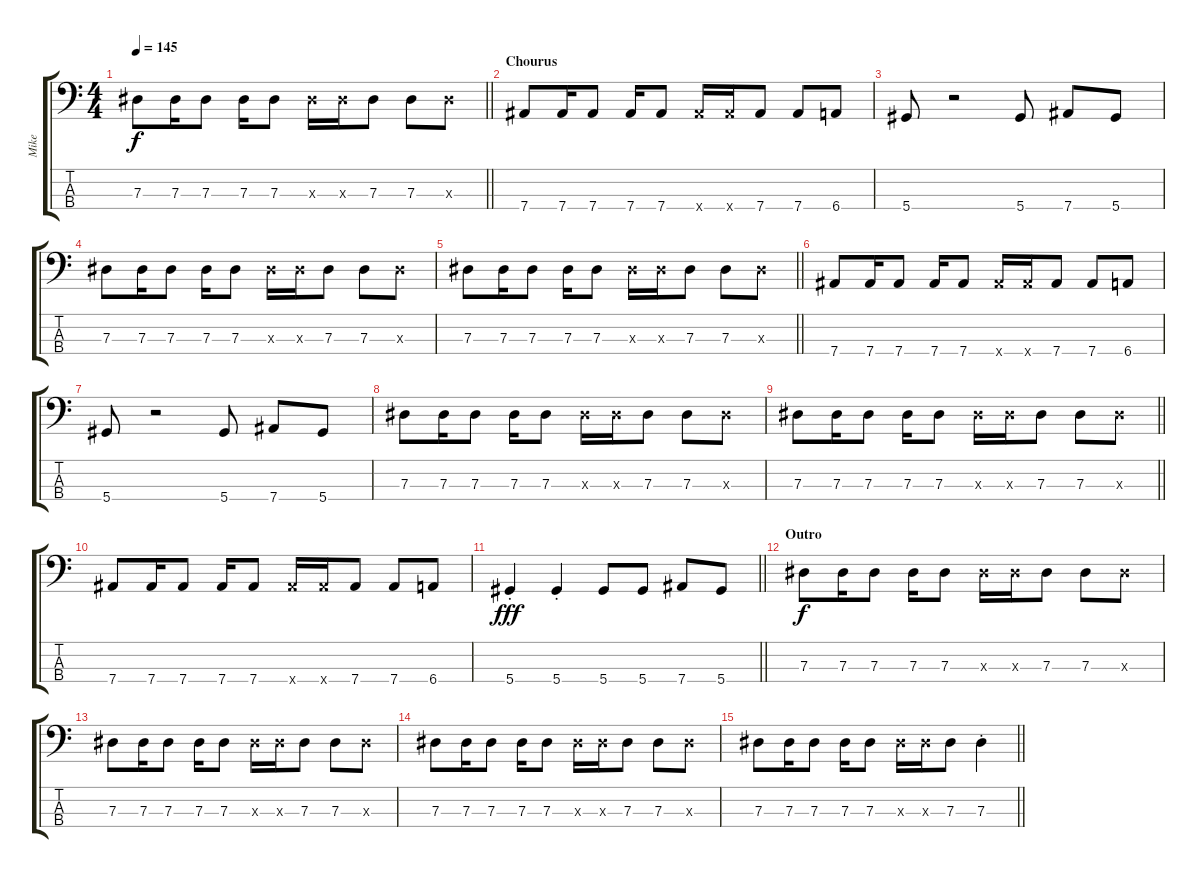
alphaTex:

\track ("Mike" "Mike") {instrument electricbasspick}
\staff {score tabs}
\tuning (Gb2 Db2 Ab1 Eb1) {hide}
\ts (4 4)
\tempo 145
\clef f4
\barLineRight lightlight
\ks c
7.3.8{dy f} 7.3.16 7.3.8 7.3.16 7.3.8 7.3{x}.16 7.3{x}.16 7.3.8 7.3.8 7.3{x}.8 |
\section ("" "Chourus")
7.4.8 7.4.16 7.4.8 7.4.16 7.4.8 7.4{x}.16 7.4{x}.16 7.4.8 7.4.8 6.4.8 |
5.4.8 r.2 5.4.8 7.4.8 5.4.8 |
7.3.8 7.3.16 7.3.8 7.3.16 7.3.8 7.3{x}.16 7.3{x}.16 7.3.8 7.3.8 7.3{x}.8 |
\barLineRight lightlight
7.3.8 7.3.16 7.3.8 7.3.16 7.3.8 7.3{x}.16 7.3{x}.16 7.3.8 7.3.8 7.3{x}.8 |
7.4.8 7.4.16 7.4.8 7.4.16 7.4.8 7.4{x}.16 7.4{x}.16 7.4.8 7.4.8 6.4.8 |
5.4.8 r.2 5.4.8 7.4.8 5.4.8 |
7.3.8 7.3.16 7.3.8 7.3.16 7.3.8 7.3{x}.16 7.3{x}.16 7.3.8 7.3.8 7.3{x}.8 |
\barLineRight lightlight
7.3.8 7.3.16 7.3.8 7.3.16 7.3.8 7.3{x}.16 7.3{x}.16 7.3.8 7.3.8 7.3{x}.8 |
7.4.8 7.4.16 7.4.8 7.4.16 7.4.8 7.4{x}.16 7.4{x}.16 7.4.8 7.4.8 6.4.8 |
\barLineRight lightlight
5.4{st}.4{dy fff} 5.4{st}.4 5.4.8 5.4.8 7.4.8 5.4.8 |
\section ("" "Outro")
7.3.8{dy f} 7.3.16 7.3.8 7.3.16 7.3.8 7.3{x}.16 7.3{x}.16 7.3.8 7.3.8 7.3{x}.8 |
7.3.8 7.3.16 7.3.8 7.3.16 7.3.8 7.3{x}.16 7.3{x}.16 7.3.8 7.3.8 7.3{x}.8 |
7.3.8 7.3.16 7.3.8 7.3.16 7.3.8 7.3{x}.16 7.3{x}.16 7.3.8 7.3.8 7.3{x}.8 |
\barLineRight lightlight
7.3.8 7.3.16 7.3.8 7.3.16 7.3.8 7.3{x}.16 7.3{x}.16 7.3.8 7.3{st}.4
